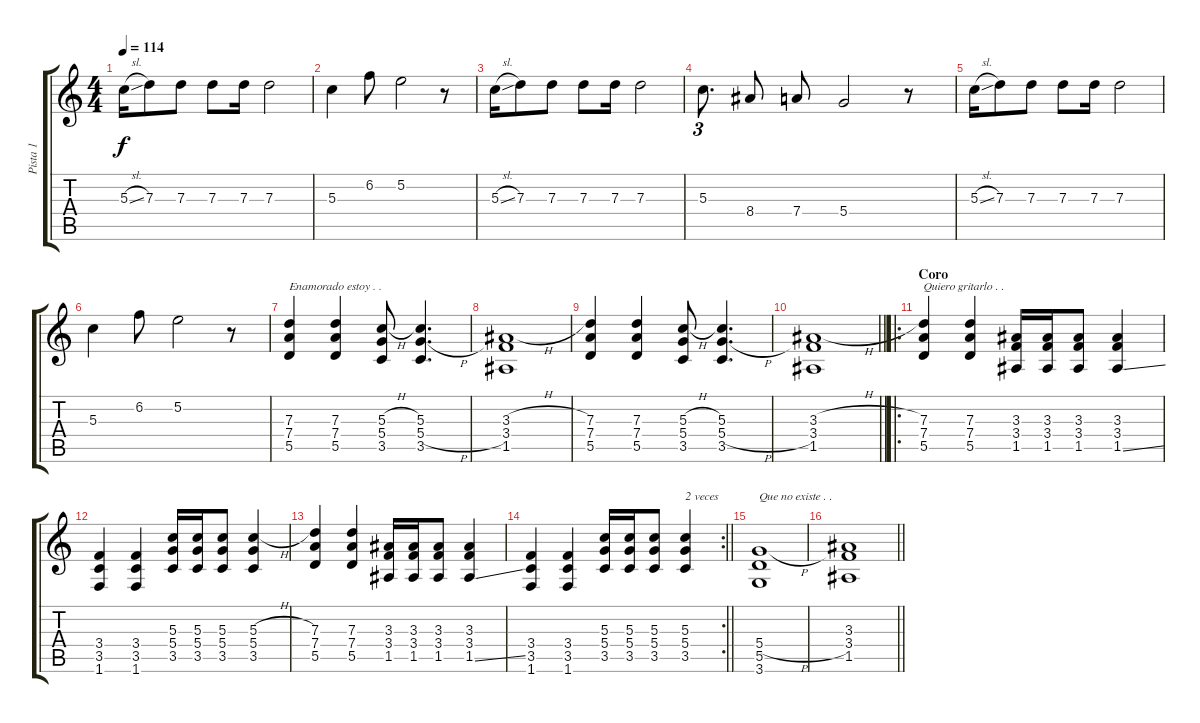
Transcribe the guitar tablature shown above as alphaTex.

\track ("Pista 1" "Pista 1") {instrument distortionguitar}
\staff {score tabs}
\tuning (E4 B3 G3 D3 A2 E2) {hide}
\ts (4 4)
\tempo 114
\clef g2
\ks c
5.3{sl}.16{dy f volume 14} 7.3.8 7.3.8 7.3.8 7.3.16 7.3.2 |
5.3.4 6.2.8 5.2.2 r.8 |
5.3{sl}.16 7.3.8 7.3.8 7.3.8 7.3.16 7.3.2 |
5.3.8{d tu (3 2)} 8.4.8 7.4.8 5.4.2 r.8 |
5.3{sl}.16 7.3.8 7.3.8 7.3.8 7.3.16 7.3.2 |
5.3.4 6.2.8 5.2.2 r.8 |
(7.3 7.4 5.5).4{txt "Enamorado estoy . . "} (7.3 7.4 5.5).4 (5.3{h} 5.4 3.5).8 (5.3 5.4{h} 3.5).4{d} |
(3.3{h} 3.4 1.5).1 |
(7.3 7.4 5.5).4 (7.3 7.4 5.5).4 (5.3{h} 5.4 3.5).8 (5.3 5.4{h} 3.5).4{d} |
\barLineRight lightlight
(3.3{h} 3.4 1.5).1 |
\ro
\section ("" "Coro")
(7.3 7.4 5.5).4{txt "Quiero gritarlo . . "} (7.3 7.4 5.5).4 (3.3 3.4 1.5).16 (3.3 3.4 1.5).16 (3.3 3.4 1.5).8 (3.3 3.4 1.5{ss}).4 |
(3.4 3.5 1.6).4 (3.4 3.5 1.6).4 (5.3 5.4 3.5).16 (5.3 5.4 3.5).16 (5.3 5.4 3.5).8 (5.3{h} 5.4 3.5).4 |
(7.3 7.4 5.5).4 (7.3 7.4 5.5).4 (3.3 3.4 1.5).16 (3.3 3.4 1.5).16 (3.3 3.4 1.5).8 (3.3 3.4 1.5{ss}).4 |
\rc 2
\barLineRight lightlight
(3.4 3.5 1.6).4 (3.4 3.5 1.6).4 (5.3 5.4 3.5).16 (5.3 5.4 3.5).16 (5.3 5.4 3.5).8 (5.3 5.4 3.5).4{txt "2 veces"} |
(5.4{h} 5.5 3.6).1{txt "Que no existe . . "} |
\barLineRight lightlight
(3.3{h} 3.4 1.5).1
